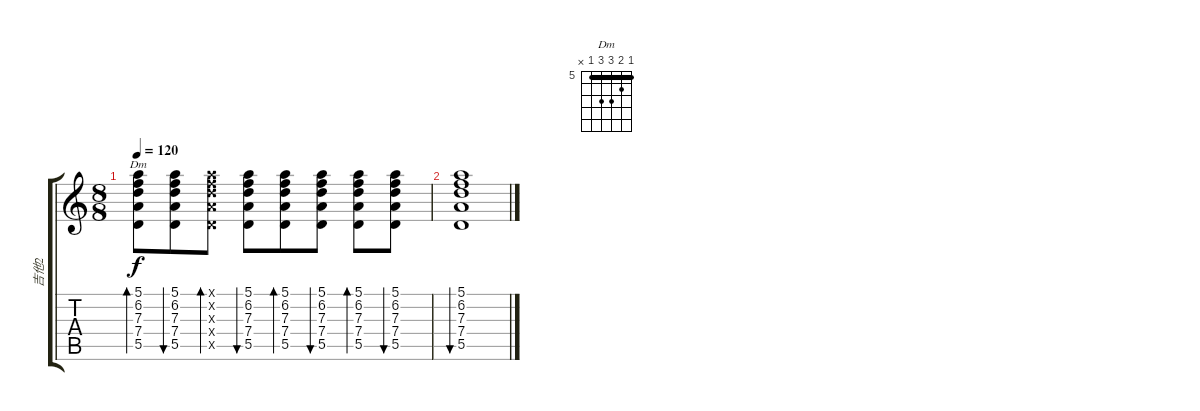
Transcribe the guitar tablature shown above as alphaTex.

\track ("吉他2" "吉他2") {instrument distortionguitar}
\staff {score tabs}
\tuning (E4 B3 G3 D3 A2 E2) {hide}
\chord ("Dm" 5 6 7 7 5 x) {firstfret 5 barre 5}
\ts (8 8)
\tempo 120
\clef g2
\ks c
(5.1 6.2 7.3 7.4 5.5).8{bd 60 ch "Dm" dy f} (5.1 6.2 7.3 7.4 5.5).8{bu 60} (5.1{x} 6.2{x} 7.3{x} 7.4{x} 5.5{x}).8{bd 60} (5.1 6.2 7.3 7.4 5.5).8{bu 60} (5.1 6.2 7.3 7.4 5.5).8{bd 60} (5.1 6.2 7.3 7.4 5.5).8{bu 60} (5.1 6.2 7.3 7.4 5.5).8{bd 60} (5.1 6.2 7.3 7.4 5.5).8{bu 60} |
(5.1 6.2 7.3 7.4 5.5).1{bu 60}
